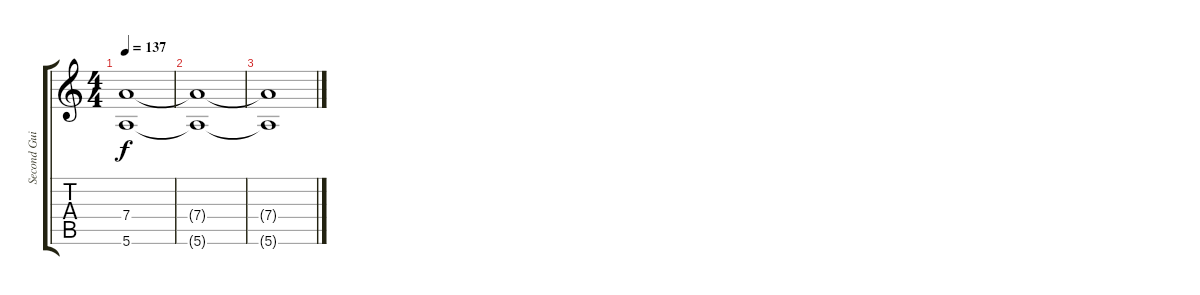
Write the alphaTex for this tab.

\track ("Second Guitar (Réné)" "Second Gui") {instrument overdrivenguitar}
\staff {score tabs}
\tuning (E4 B3 G3 D3 A2 E2) {hide}
\ts (4 4)
\tempo 137
\clef g2
\ks c
(7.4 5.6).1{dy f volume 0} |
(7.4{t} 5.6{t}).1 |
(7.4{t} 5.6{t}).1
